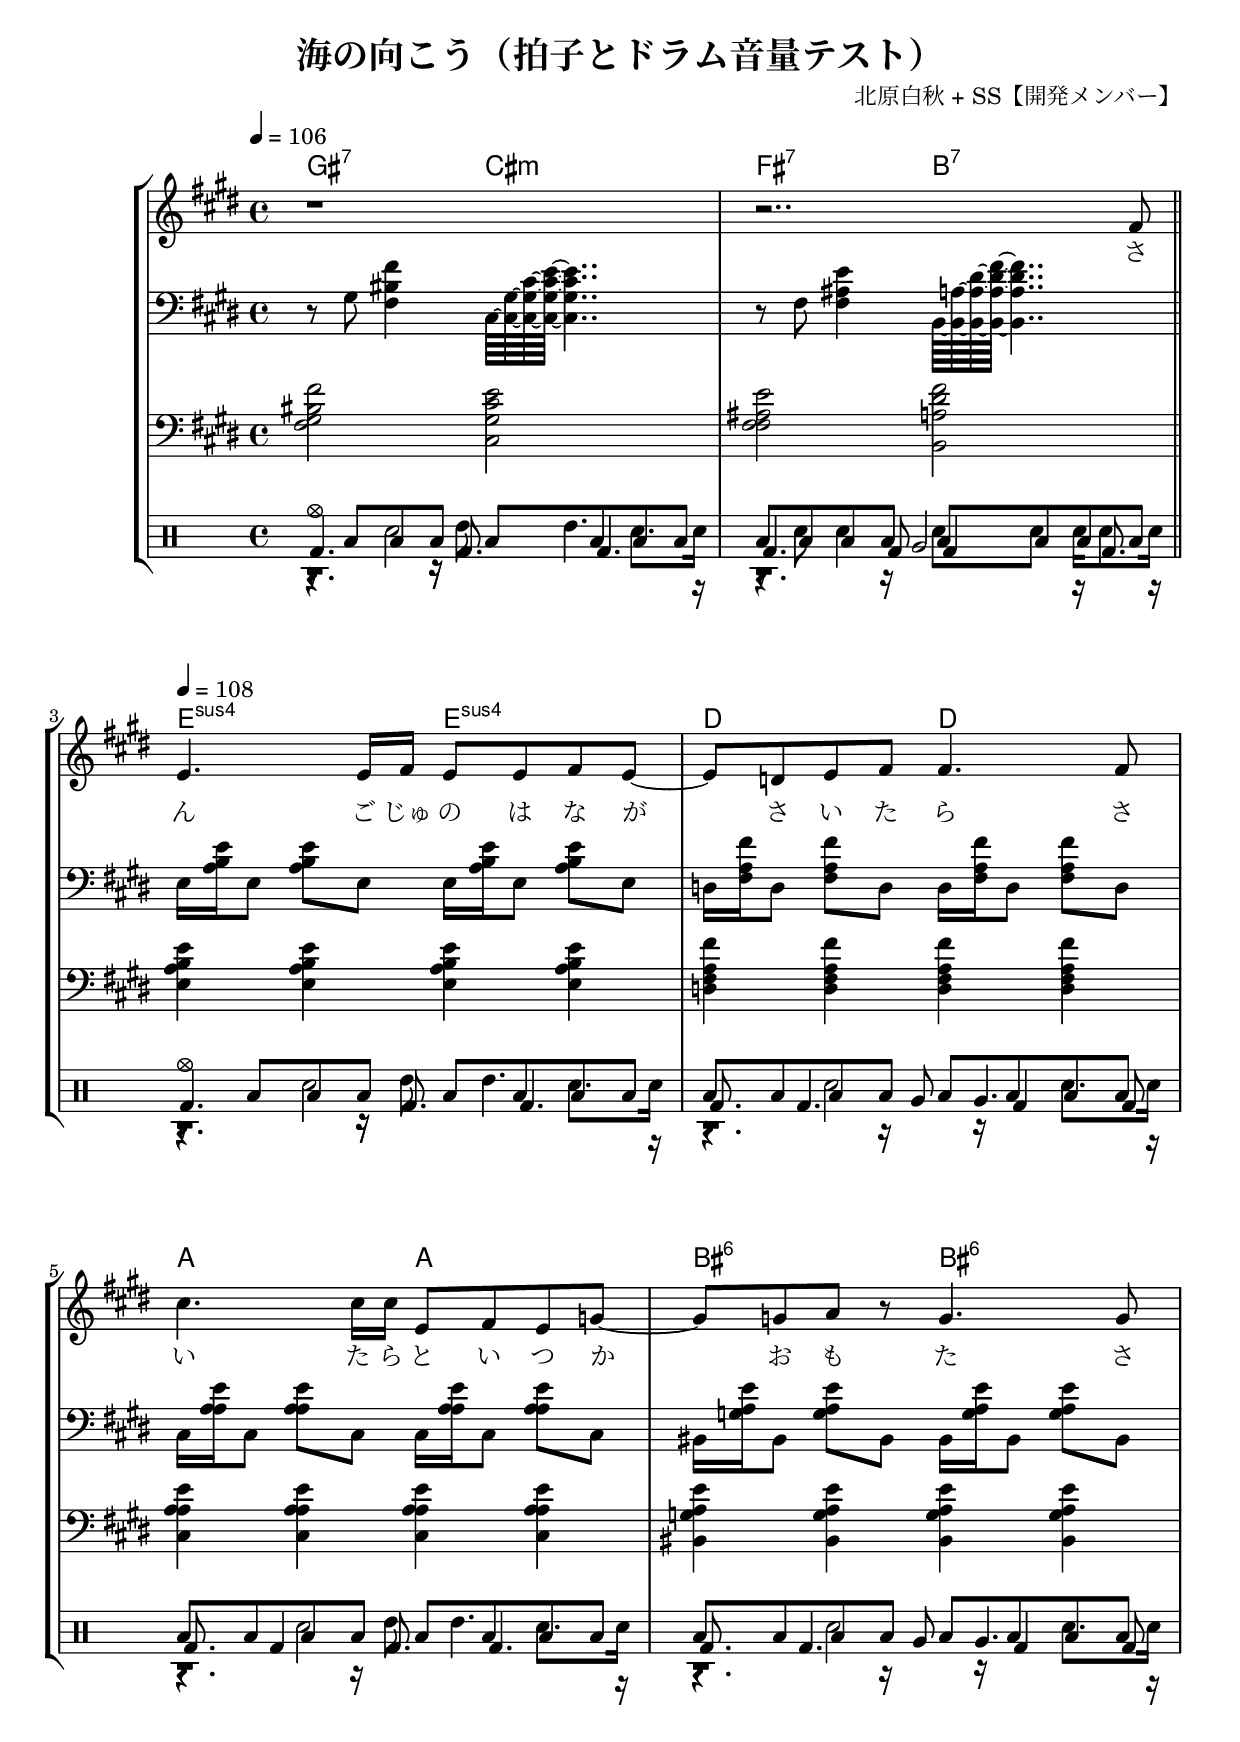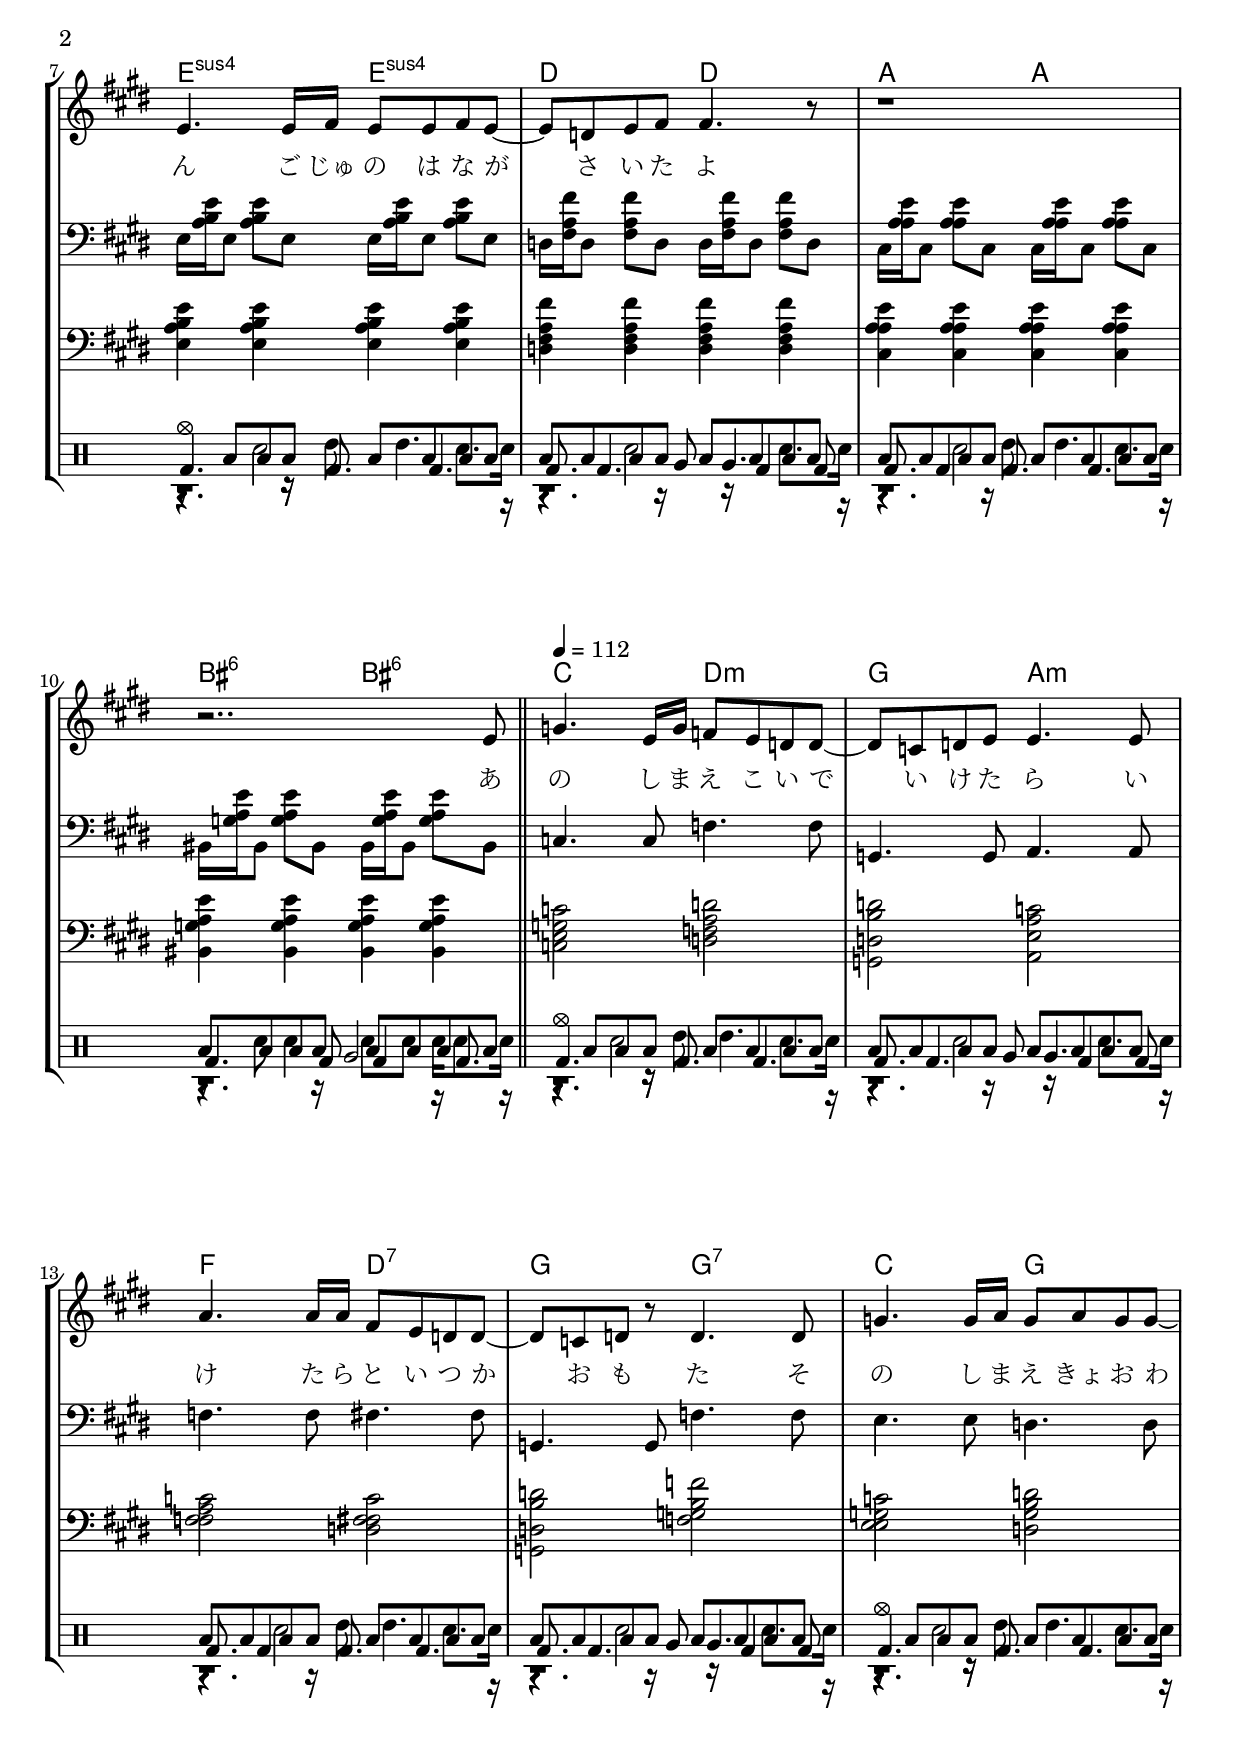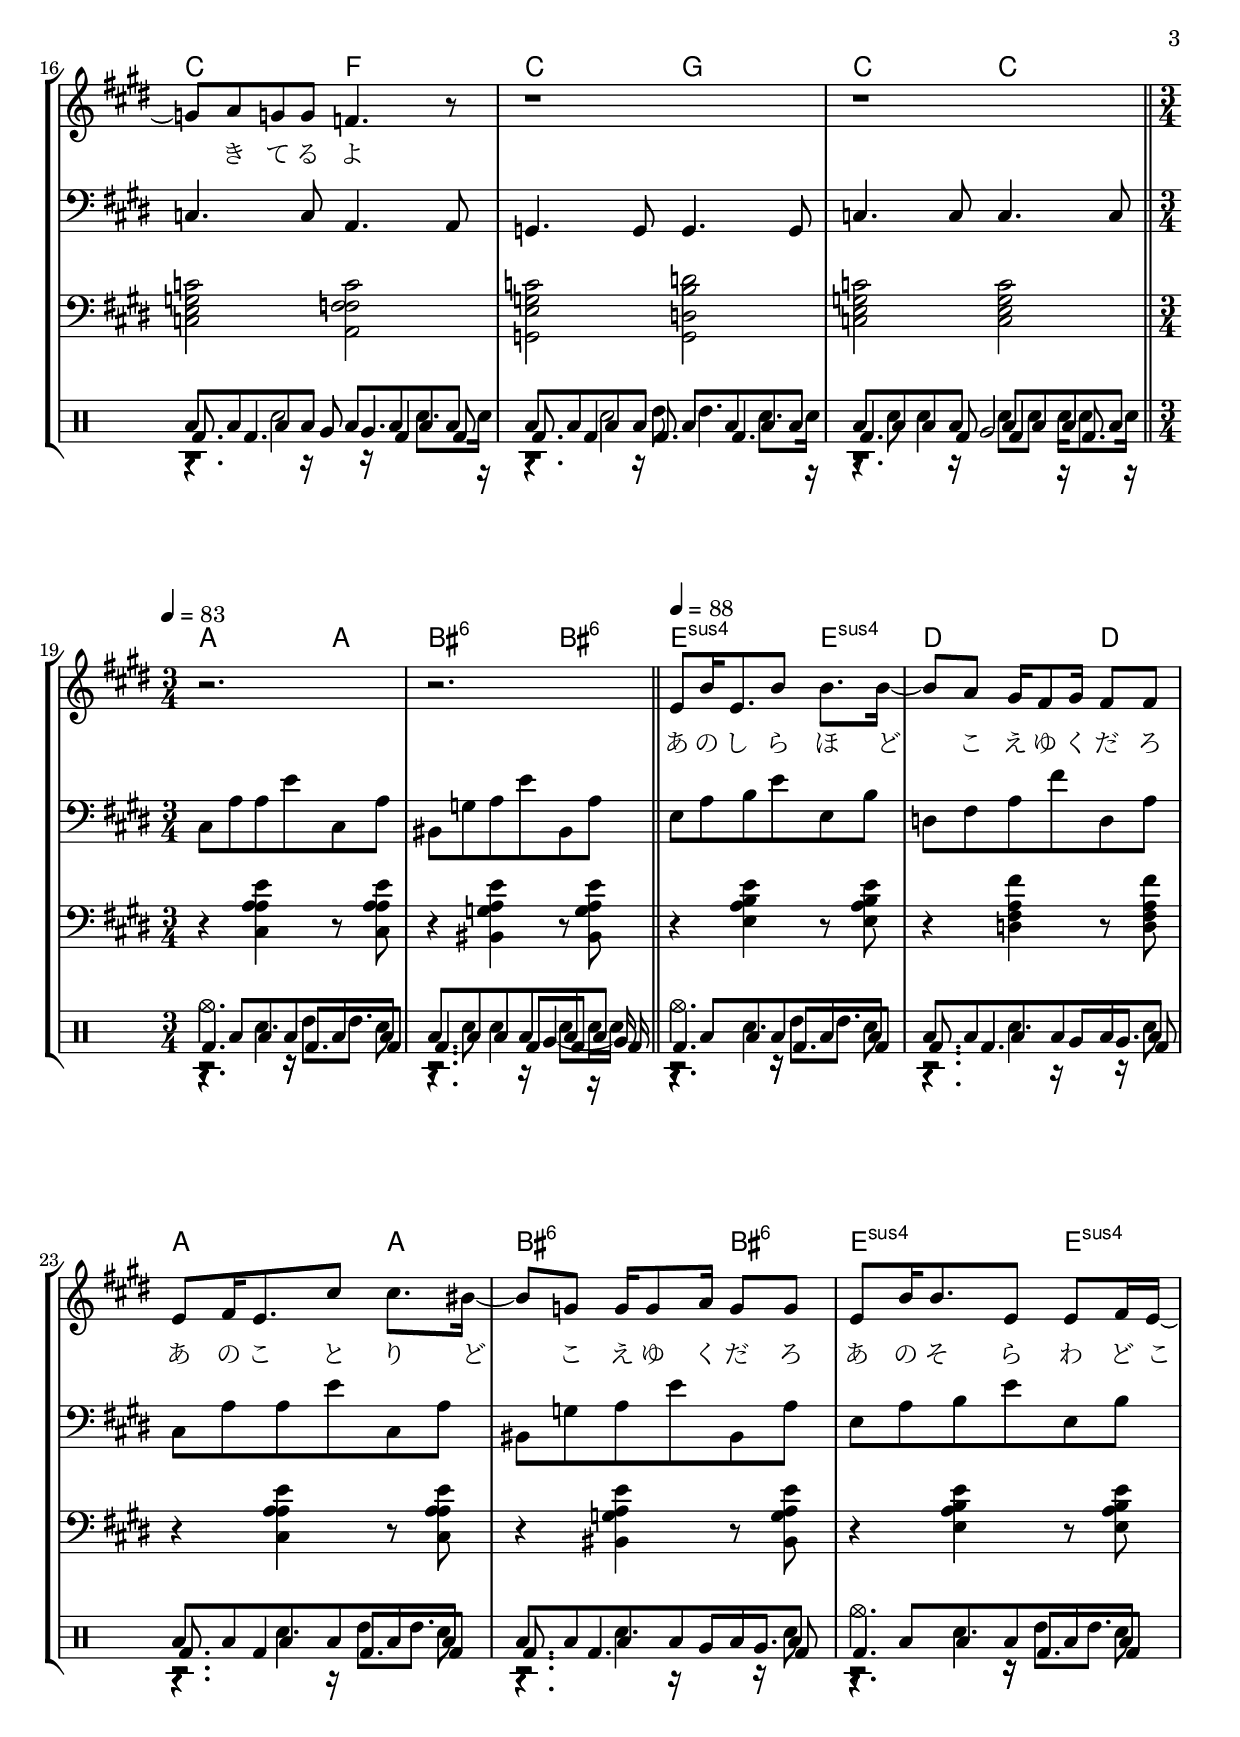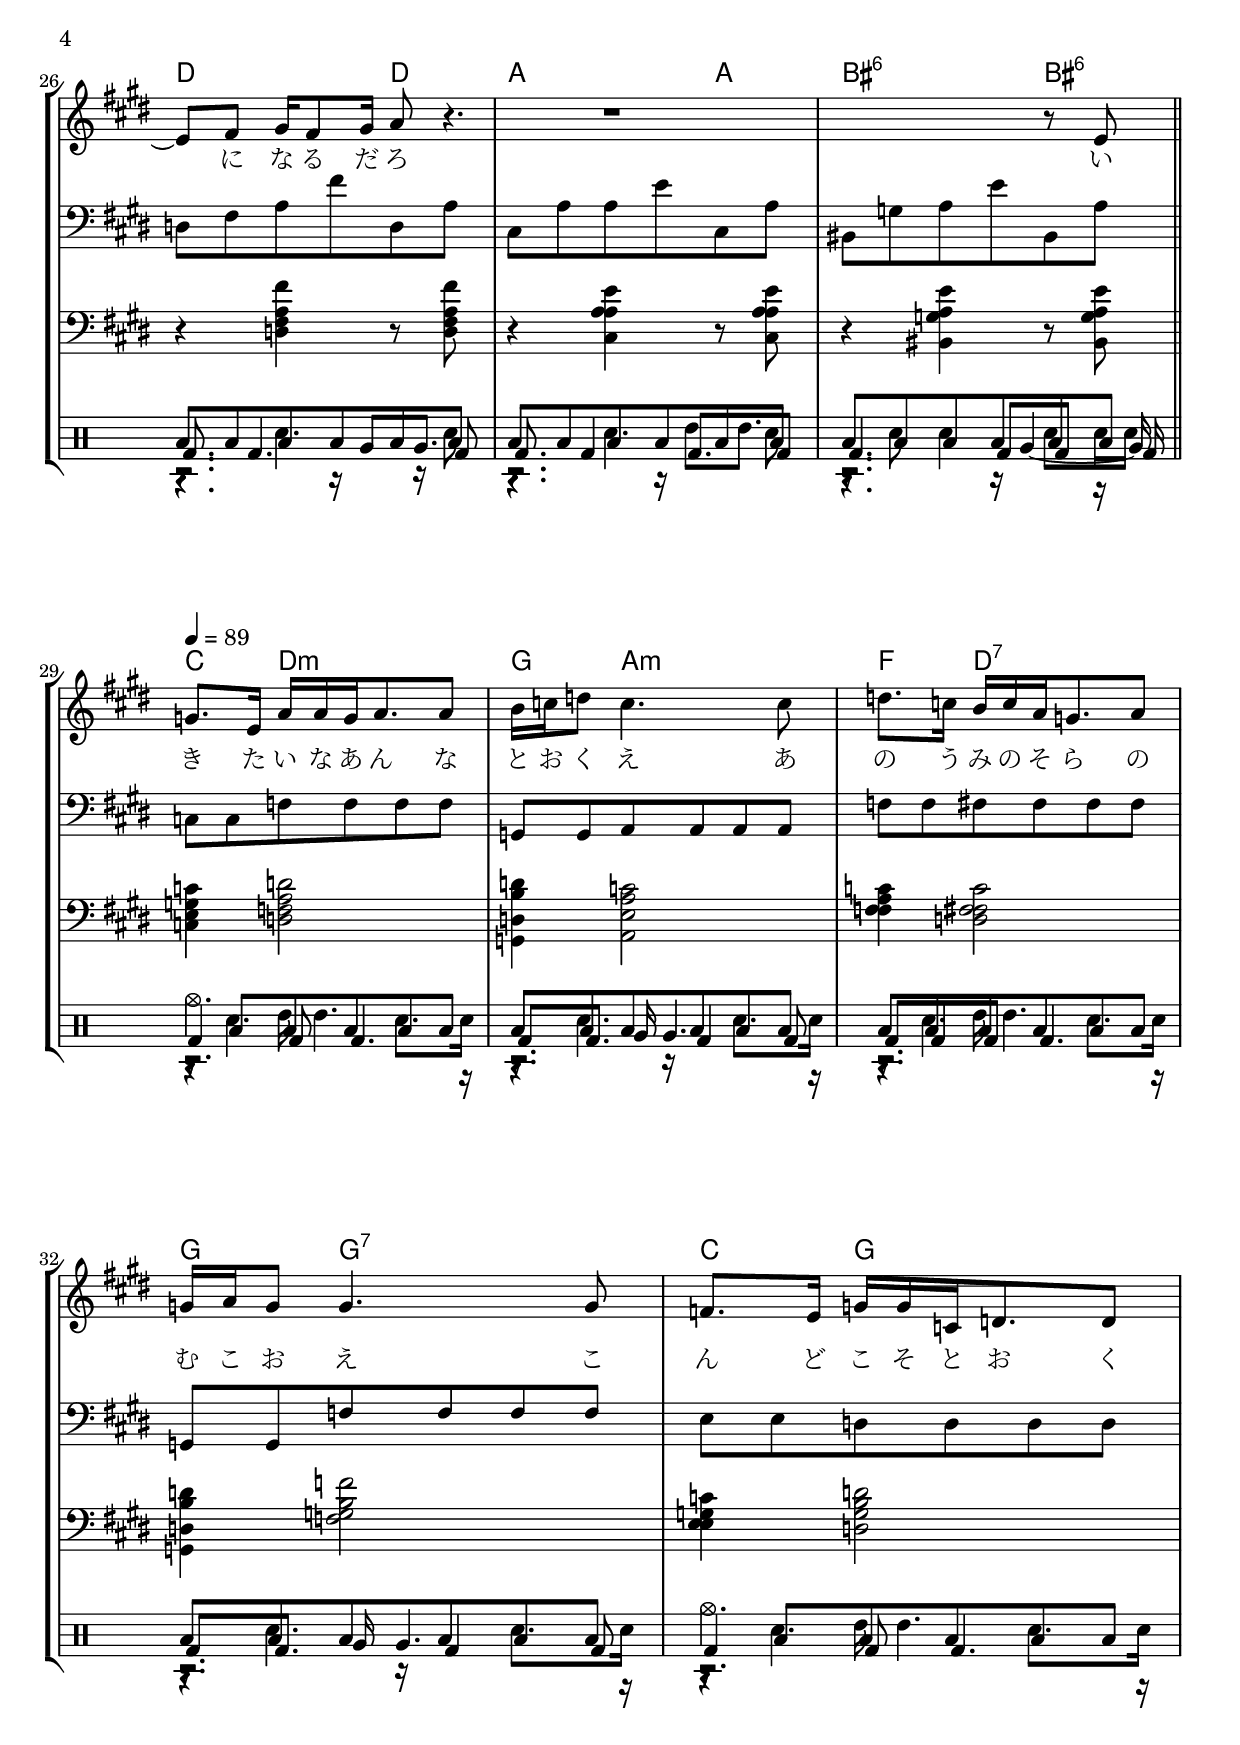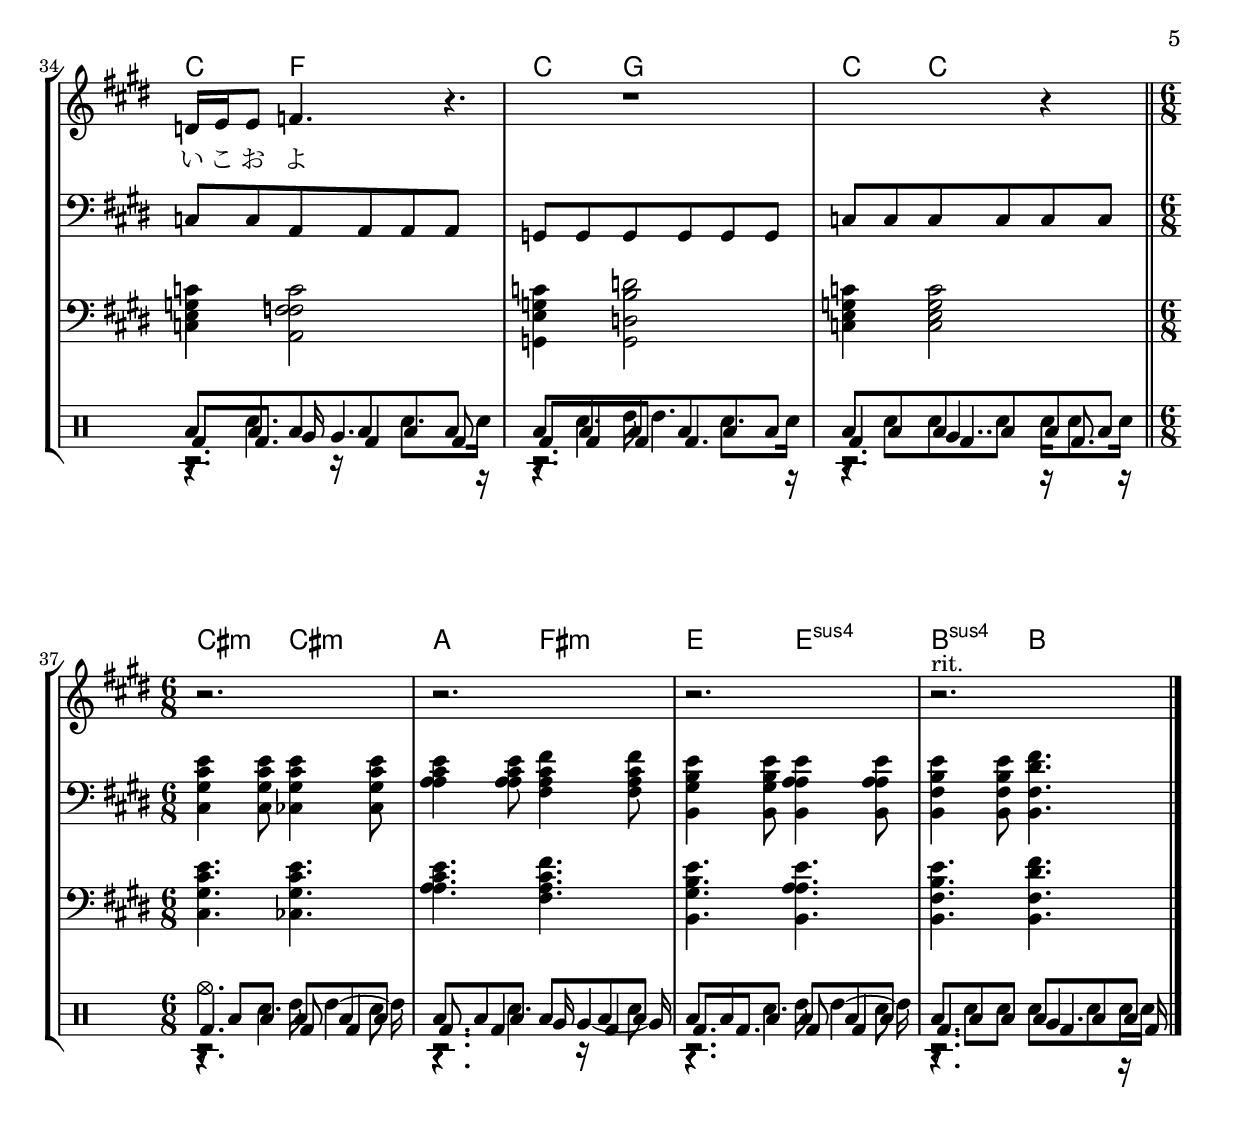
\version "2.12.1"

\header {
	title = \markup {海の向こう（拍子とドラム音量テスト）}
	composer = \markup \center-column {"北原白秋 + SS【開発メンバー】"}
}

harmony = \chordmode {
	gis2:7 cis2:m fis2:7 b2:7 

	e2:sus4 e2:sus4 d2 d2 a2 a2 bis2:6 bis2:6 e2:sus4 e2:sus4 d2 d2 a2 a2 bis2:6 bis2:6 

	c2 d2:m g2 a2:m f2 d2:7 g2 g2:7 c2 g2 c2 f2 c2 g2 c2 c2 

	a2 a4 bis2:6 bis4:6 

	e2:sus4 e4:sus4 d2 d4 a2 a4 bis2:6 bis4:6 e2:sus4 e4:sus4 d2 d4 a2 a4 bis2:6 bis4:6 

	c4 d2:m g4 a2:m f4 d2:7 g4 g2:7 c4 g2 c4 f2 c4 g2 c4 c2 

	cis4.:m cis4.:m a4. fis4.:m e4. e4.:sus4 b4.:sus4 b4. 
}

melody = {
	\key e \major
	\tempo 4 = 106
	r1 | r2.. 
	\set Staff.midiInstrument = #"fss0.35"
	\set Staff.midiMinimumVolume = #0.7
	\set Staff.midiMaximumVolume = #0.9
	fis'8 
		\tempo 4 = 108
e'4.  e'16  fis'16  e'8  e'8  fis'8  e'8~ 
	e'8  d'8  e'8  fis'8  fis'4.  fis'8 
	cis''4.  cis''16  cis''16  e'8  fis'8  e'8  g'8~ 
	g'8  g'8  a'8  r8  g'4.  g'8 
	e'4.  e'16  fis'16  e'8  e'8  fis'8  e'8~ 
	e'8  d'8  e'8  fis'8  fis'4.  	r8 r1 r2.. 	\set Staff.midiInstrument = #"fss0.35"
	\set Staff.midiMinimumVolume = #0.7
	\set Staff.midiMaximumVolume = #0.9
	e'8 
		\tempo 4 = 112
g'4.  e'16  g'16  f'8  e'8  d'8  d'8~ 
	d'8  c'8  d'8  e'8  e'4.  e'8 
	a'4.  a'16  a'16  fis'8  e'8  d'8  d'8~ 
	d'8  c'8  d'8  r8  d'4.  d'8 
	g'4.  g'16  a'16  g'8  a'8  g'8  g'8~ 
	g'8  a'8  g'8  g'8  f'4.  	r8 r1 r1 	\tempo 4 = 83
	r2. | r2.   
	\set Staff.midiInstrument = #"fss0.35"
	\set Staff.midiMinimumVolume = #0.7
	\set Staff.midiMaximumVolume = #0.9
		\tempo 4 = 88
e'8  b'16  e'8.  b'8  b'8.  b'16~ 
	b'8  a'8  gis'16  fis'8  gis'16  fis'8  fis'8 
	e'8  fis'16  e'8.  cis''8  cis''8.  bis'16~ 
	bis'8  g'8  g'16  g'8  a'16  g'8  g'8 
	e'8  b'16  b'8.  e'8  e'8  fis'16  e'16~ 
	e'8  fis'8  gis'16  fis'8  gis'16  a'8  	r4. r1 r8 	\set Staff.midiInstrument = #"fss0.35"
	\set Staff.midiMinimumVolume = #0.7
	\set Staff.midiMaximumVolume = #0.9
	e'8 
		\tempo 4 = 89
g'8.  e'16  a'16  a'16  g'16  a'8.  a'8 
	b'16  c''16  d''8  c''4.  c''8 
	d''8.  c''16  b'16  c''16  a'16  g'8.  a'8 
	g'16  a'16  g'8  g'4.  g'8 
	f'8.  e'16  g'16  g'16  c'16  d'8.  d'8 
	d'16  e'16  e'8  f'4.  	r4. r1 r4 	r2. | r2. | r2. | r2.^"rit." \bar "|."
}

words = \lyricmode {
	
	さ  ん  ご  じゅ  の  は  な  が  さ  い  た  ら  さ  い  た  ら  と  い  つ  か  お  も  た  さ  ん  ご  じゅ  の  は  な  が  さ  い  た  よ  
	あ  の  し  ま  え  こ  い  で  い  け  た  ら  い  け  た  ら  と  い  つ  か  お  も  た  そ  の  し  ま  え  きょ  お  わ  き  て  る  よ  
	
	あ  の  し  ら  ほ  ど  こ  え  ゆ  く  だ  ろ  あ  の  こ  と  り  ど  こ  え  ゆ  く  だ  ろ  あ  の  そ  ら  わ  ど  こ  に  な  る  だ  ろ  
	い  き  た  い  な  あ  ん  な  と  お  く  え  あ  の  う  み  の  そ  ら  の  む  こ  お  え  こ  ん  ど  こ  そ  と  お  く  い  こ  お  よ  
	
}

tempochange = {
	\time 4/4
	\tempo 4 = 106
	r1 | r1 \bar "||"
	\tempo 4 = 108
	r1 | r1 | r1 | r1 | r1 | r1 | r1 | r1 \bar "||"
	\tempo 4 = 112
	r1 | r1 | r1 | r1 | r1 | r1 | r1 | r1 \bar "||"
	\time 3/4
	\tempo 4 = 83
	r2. | r2. \bar "||"
	\tempo 4 = 88
	r2. | r2. | r2. | r2. | r2. | r2. | r2. | r2. \bar "||"
	\tempo 4 = 89
	r2. | r2. | r2. | r2. | r2. | r2. | r2. | r2. \bar "||"
	\time 6/8
	\tempo 4 = 89
	r2. | r2. | r2. | \tempo 4 = 66 r4. \tempo 4 = 59 r4. \bar "|."
}

mainacc = {
	\clef bass
	\set Staff.midiInstrument = #"Acoustic Guitar (nylon)"
	\set Staff.midiMinimumVolume = #0.3
	\set Staff.midiMaximumVolume = #0.6
	\time 4/4
	\key e \major
	\tempo 4 = 106
	r8 gis8 <fis bis fis'>4
	cis64~ <cis~ gis~> <cis~ gis~ cis'~> <cis gis cis' e'>~ <cis gis cis' e'>4..
	r8 fis8 <fis ais e'>4
	b,64~ <b,~ a~> <b,~ a~ dis'~> <b, a dis' fis'>~ <b, a dis' fis'>4..
	\bar "||"

	\set Staff.midiInstrument = #"Acoustic Guitar (nylon)"
	\set Staff.midiMinimumVolume = #0.3
	\set Staff.midiMaximumVolume = #0.6
	\tempo 4 = 108
	e16 <a b e'>16 e8 <a b e'>8 e8
	e16 <a b e'>16 e8 <a b e'>8 e8
	d16 <fis a fis'>16 d8 <fis a fis'>8 d8
	d16 <fis a fis'>16 d8 <fis a fis'>8 d8
	cis16 <a a e'>16 cis8 <a a e'>8 cis8
	cis16 <a a e'>16 cis8 <a a e'>8 cis8
	bis,16 <g a e'>16 bis,8 <g a e'>8 bis,8
	bis,16 <g a e'>16 bis,8 <g a e'>8 bis,8
	e16 <a b e'>16 e8 <a b e'>8 e8
	e16 <a b e'>16 e8 <a b e'>8 e8
	d16 <fis a fis'>16 d8 <fis a fis'>8 d8
	d16 <fis a fis'>16 d8 <fis a fis'>8 d8
	cis16 <a a e'>16 cis8 <a a e'>8 cis8
	cis16 <a a e'>16 cis8 <a a e'>8 cis8
	bis,16 <g a e'>16 bis,8 <g a e'>8 bis,8
	bis,16 <g a e'>16 bis,8 <g a e'>8 bis,8
	\bar "||"

	\set Staff.midiInstrument = #"Electric Guitar (muted)"
	\set Staff.midiMinimumVolume = #0.3
	\set Staff.midiMaximumVolume = #0.6
	\tempo 4 = 112
	c4.c8
	f4.f8
	g,4.g,8
	a,4.a,8
	f4.f8
	fis4.fis8
	g,4.g,8
	f4.f8
	e4.e8
	d4.d8
	c4.c8
	a,4.a,8
	g,4.g,8
	g,4.g,8
	c4.c8
	c4.c8
	\bar "||"

	\set Staff.midiInstrument = #"Acoustic Guitar (nylon)"
	\set Staff.midiMinimumVolume = #0.3
	\set Staff.midiMaximumVolume = #0.6
	\time 3/4
	\tempo 4 = 83
cis8  a8  a8  e'8  cis8  a8  bis,8  g8  a8  e'8  bis,8  a8  \bar "||"

	\set Staff.midiInstrument = #"Acoustic Guitar (nylon)"
	\set Staff.midiMinimumVolume = #0.3
	\set Staff.midiMaximumVolume = #0.6
	\tempo 4 = 88
e8  a8  b8  e'8  e8  b8  d8  fis8  a8  fis'8  d8  a8  cis8  a8  a8  e'8  cis8  a8  bis,8  g8  a8  e'8  bis,8  a8  e8  a8  b8  e'8  e8  b8  d8  fis8  a8  fis'8  d8  a8  cis8  a8  a8  e'8  cis8  a8  bis,8  g8  a8  e'8  bis,8  a8  \bar "||"

	\set Staff.midiInstrument = #"Acoustic Guitar (nylon)"
	\set Staff.midiMinimumVolume = #0.3
	\set Staff.midiMaximumVolume = #0.6
	\tempo 4 = 89
c8  c8  f8  f8  f8  f8  g,8  g,8  a,8  a,8  a,8  a,8  f8  f8  fis8  fis8  fis8  fis8  g,8  g,8  f8  f8  f8  f8  e8  e8  d8  d8  d8  d8  c8  c8  a,8  a,8  a,8  a,8  g,8  g,8  g,8  g,8  g,8  g,8  c8  c8  c8  c8  c8  c8  \bar "||"

	\set Staff.midiInstrument = #"Acoustic Guitar (nylon)"
	\set Staff.midiMinimumVolume = #0.3
	\set Staff.midiMaximumVolume = #0.6
	\time 6/8
<cis gis cis' e'>4  <cis gis cis' e'>8  <ces gis cis' e'>4  <ces gis cis' e'>8  <a a cis' e'>4  <a a cis' e'>8  <fis a cis' fis'>4  <fis a cis' fis'>8  <b, gis b e'>4  <b, gis b e'>8  <b, a a e'>4  <b, a a e'>8  <b, fis b e'>4  <b, fis b e'>8  <b, fis dis' fis'>4.  \bar "|."}

subacc = {
	\clef bass
	\set Staff.midiInstrument = #"Electric Guitar (clean)"
	\set Staff.midiMinimumVolume = #0.3
	\set Staff.midiMaximumVolume = #0.6
	\time 4/4
	\key e \major
	\tempo 4 = 106
	<gis fis bis fis'>2
	<cis gis cis' e'>2
	<fis fis ais e'>2
	<b, a dis' fis'>2
	\bar "||"

	\set Staff.midiInstrument = #"Electric Guitar (clean)"
	\set Staff.midiMinimumVolume = #0.3
	\set Staff.midiMaximumVolume = #0.6
	\tempo 4 = 108
	<e a b e'>4 <e a b e'>4
	<e a b e'>4 <e a b e'>4
	<d fis a fis'>4 <d fis a fis'>4
	<d fis a fis'>4 <d fis a fis'>4
	<cis a a e'>4 <cis a a e'>4
	<cis a a e'>4 <cis a a e'>4
	<bis, g a e'>4 <bis, g a e'>4
	<bis, g a e'>4 <bis, g a e'>4
	<e a b e'>4 <e a b e'>4
	<e a b e'>4 <e a b e'>4
	<d fis a fis'>4 <d fis a fis'>4
	<d fis a fis'>4 <d fis a fis'>4
	<cis a a e'>4 <cis a a e'>4
	<cis a a e'>4 <cis a a e'>4
	<bis, g a e'>4 <bis, g a e'>4
	<bis, g a e'>4 <bis, g a e'>4
	\bar "||"

	\set Staff.midiInstrument = #"Electric Guitar (clean)"
	\set Staff.midiMinimumVolume = #0.3
	\set Staff.midiMaximumVolume = #0.6
	\tempo 4 = 112
	<c e g c'>2
	<f d a d'>2
	<g, d b d'>2
	<a, e a c'>2
	<f f a c'>2
	<fis d fis c'>2
	<g, d b d'>2
	<f g b f'>2
	<e e g c'>2
	<d g b d'>2
	<c e g c'>2
	<a, f f c'>2
	<g, e g c'>2
	<g, d b d'>2
	<c e g c'>2
	<c e g c'>2
	\bar "||"

	\set Staff.midiInstrument = #"Electric Guitar (clean)"
	\set Staff.midiMinimumVolume = #0.3
	\set Staff.midiMaximumVolume = #0.6
	\time 3/4
	\tempo 4 = 83
r4  <cis a a e'>4  r8  <cis a a e'>8  r4  <bis, g a e'>4  r8  <bis, g a e'>8  \bar "||"

	\set Staff.midiInstrument = #"Electric Guitar (clean)"
	\set Staff.midiMinimumVolume = #0.3
	\set Staff.midiMaximumVolume = #0.6
	\tempo 4 = 88
r4  <e a b e'>4  r8  <e a b e'>8  r4  <d fis a fis'>4  r8  <d fis a fis'>8  r4  <cis a a e'>4  r8  <cis a a e'>8  r4  <bis, g a e'>4  r8  <bis, g a e'>8  r4  <e a b e'>4  r8  <e a b e'>8  r4  <d fis a fis'>4  r8  <d fis a fis'>8  r4  <cis a a e'>4  r8  <cis a a e'>8  r4  <bis, g a e'>4  r8  <bis, g a e'>8  \bar "||"

	\set Staff.midiInstrument = #"Electric Guitar (clean)"
	\set Staff.midiMinimumVolume = #0.3
	\set Staff.midiMaximumVolume = #0.6
	\tempo 4 = 89
<c e g c'>4  <f d a d'>2  <g, d b d'>4  <a, e a c'>2  <f f a c'>4  <fis d fis c'>2  <g, d b d'>4  <f g b f'>2  <e e g c'>4  <d g b d'>2  <c e g c'>4  <a, f f c'>2  <g, e g c'>4  <g, d b d'>2  <c e g c'>4  <c e g c'>2  \bar "||"

	\set Staff.midiInstrument = #"Electric Guitar (clean)"
	\set Staff.midiMinimumVolume = #0.3
	\set Staff.midiMaximumVolume = #0.6
	\time 6/8
<cis gis cis' e'>4.  <ces gis cis' e'>4.  <a a cis' e'>4.  <fis a cis' fis'>4.  <b, gis b e'>4.  <b, a a e'>4.  <b, fis b e'>4.  <b, fis dis' fis'>4.  \bar "|."}

percA = {
	\drummode {
	r4 sn2 sn8. sn16  |r8 sn8 sn4 sn8 sn8 sn16 sn8 sn16  \bar "||"
	r4 sn2 sn8. sn16  |r4 sn2 sn8. sn16  |r4 sn2 sn8. sn16  |r4 sn2 sn8. sn16  |r4 sn2 sn8. sn16  |r4 sn2 sn8. sn16  |r4 sn2 sn8. sn16  |r8 sn8 sn4 sn8 sn8 sn16 sn8 sn16  \bar "||"
	r4 sn2 sn8. sn16  |r4 sn2 sn8. sn16  |r4 sn2 sn8. sn16  |r4 sn2 sn8. sn16  |r4 sn2 sn8. sn16  |r4 sn2 sn8. sn16  |r4 sn2 sn8. sn16  |r8 sn8 sn4 sn8 sn8 sn16 sn8 sn16  \bar "||"
	r4  sn4.  sn8  |  r8  sn8  sn4  sn8  sn16  sn16\bar "||"
	r4  sn4.  sn8  |  r4  sn4.  sn8  |  r4  sn4.  sn8  |  r4  sn4.  sn8  |  r4  sn4.  sn8  |  r4  sn4.  sn8  |  r4  sn4.  sn8  |  r8  sn8  sn4  sn8  sn16  sn16\bar "||"
	r8  sn4.  sn8.  sn16  |  r8  sn4.  sn8.  sn16  |  r8  sn4.  sn8.  sn16  |  r8  sn4.  sn8.  sn16  |  r8  sn4.  sn8.  sn16  |  r8  sn4.  sn8.  sn16  |  r8  sn4.  sn8.  sn16  |  r8  sn8  sn8  sn8  sn16  sn8  sn16\bar "||"
	r4  sn4.  sn8  |  r4  sn4.  sn8  |  r4  sn4.  sn8  |  r8  sn8  sn8  sn8  sn8  sn16  sn16\bar "|."
	}
}

percB = {
	\drummode {
	r4. r16 tommh8 tommh4. r16  |r1  \bar "||"
	r4. r16 tommh8 tommh4. r16  |r1  |r4. r16 tommh8 tommh4. r16  |r1  |r4. r16 tommh8 tommh4. r16  |r1  |r4. r16 tommh8 tommh4. r16  |r1  \bar "||"
	r4. r16 tommh8 tommh4. r16  |r1  |r4. r16 tommh8 tommh4. r16  |r1  |r4. r16 tommh8 tommh4. r16  |r1  |r4. r16 tommh8 tommh4. r16  |r1  \bar "||"
	r4.  r16  tommh8  tommh8.  |  r2.\bar "||"
	r4.  r16  tommh8  tommh8.  |  r2.  |  r4.  r16  tommh8  tommh8.  |  r2.  |  r4.  r16  tommh8  tommh8.  |  r2.  |  r4.  r16  tommh8  tommh8.  |  r2.\bar "||"
	r4  tommh16  tommh4.  r16  |  r2.  |  r4  tommh16  tommh4.  r16  |  r2.  |  r4  tommh16  tommh4.  r16  |  r2.  |  r4  tommh16  tommh4.  r16  |  r2.\bar "||"
	r4.  tommh16  tommh4~tommh16  |  r2.  |  r4.  tommh16  tommh4~tommh16  |  r2.\bar "|."
	}
}

percC = {
	\drummode {
	r8 toml8 toml8 toml8 toml8 toml8 toml8 toml8  |toml8 toml8 toml8 toml8 toml8 toml8 toml8 toml8  \bar "||"
	r8 toml8 toml8 toml8 toml8 toml8 toml8 toml8  |toml8 toml8 toml8 toml8 toml8 toml8 toml8 toml8  |toml8 toml8 toml8 toml8 toml8 toml8 toml8 toml8  |toml8 toml8 toml8 toml8 toml8 toml8 toml8 toml8  |r8 toml8 toml8 toml8 toml8 toml8 toml8 toml8  |toml8 toml8 toml8 toml8 toml8 toml8 toml8 toml8  |toml8 toml8 toml8 toml8 toml8 toml8 toml8 toml8  |toml8 toml8 toml8 toml8 toml8 toml8 toml8 toml8  \bar "||"
	r8 toml8 toml8 toml8 toml8 toml8 toml8 toml8  |toml8 toml8 toml8 toml8 toml8 toml8 toml8 toml8  |toml8 toml8 toml8 toml8 toml8 toml8 toml8 toml8  |toml8 toml8 toml8 toml8 toml8 toml8 toml8 toml8  |r8 toml8 toml8 toml8 toml8 toml8 toml8 toml8  |toml8 toml8 toml8 toml8 toml8 toml8 toml8 toml8  |toml8 toml8 toml8 toml8 toml8 toml8 toml8 toml8  |toml8 toml8 toml8 toml8 toml8 toml8 toml8 toml8  \bar "||"
	r8  toml8  toml8  toml8  toml8  toml8  |  toml8  toml8  toml8  toml8  toml8  toml8\bar "||"
	r8  toml8  toml8  toml8  toml8  toml8  |  toml8  toml8  toml8  toml8  toml8  toml8  |  toml8  toml8  toml8  toml8  toml8  toml8  |  toml8  toml8  toml8  toml8  toml8  toml8  |  r8  toml8  toml8  toml8  toml8  toml8  |  toml8  toml8  toml8  toml8  toml8  toml8  |  toml8  toml8  toml8  toml8  toml8  toml8  |  toml8  toml8  toml8  toml8  toml8  toml8\bar "||"
	r8  toml8  toml8  toml8  toml8  toml8  |  toml8  toml8  toml8  toml8  toml8  toml8  |  toml8  toml8  toml8  toml8  toml8  toml8  |  toml8  toml8  toml8  toml8  toml8  toml8  |  r8  toml8  toml8  toml8  toml8  toml8  |  toml8  toml8  toml8  toml8  toml8  toml8  |  toml8  toml8  toml8  toml8  toml8  toml8  |  toml8  toml8  toml8  toml8  toml8  toml8\bar "||"
	r8  toml8  toml8  toml8  toml8  toml8  |  toml8  toml8  toml8  toml8  toml8  toml8  |  toml8  toml8  toml8  toml8  toml8  toml8  |  toml8  toml8  toml8  toml8  toml8  toml8\bar "|."
	}
}

percD = {
	\drummode {
	r1  |r4. r16 tomfh2 r16  \bar "||"
	r1  |r4. r16 tomfh8 tomfh4. r16  |r1  |r4. r16 tomfh8 tomfh4. r16  |r1  |r4. r16 tomfh8 tomfh4. r16  |r1  |r4. r16 tomfh2 r16  \bar "||"
	r1  |r4. r16 tomfh8 tomfh4. r16  |r1  |r4. r16 tomfh8 tomfh4. r16  |r1  |r4. r16 tomfh8 tomfh4. r16  |r1  |r4. r16 tomfh2 r16  \bar "||"
	r2.  |  r4.  r16  tomfh4~tomfh16\bar "||"
	r2.  |  r4.  r16  tomfh8  tomfh8.  |  r2.  |  r4.  r16  tomfh8  tomfh8.  |  r2.  |  r4.  r16  tomfh8  tomfh8.  |  r2.  |  r4.  r16  tomfh4~tomfh16\bar "||"
	r2.  |  r4  tomfh16  tomfh4.  r16  |  r2.  |  r4  tomfh16  tomfh4.  r16  |  r2.  |  r4  tomfh16  tomfh4.  r16  |  r2.  |  r4  tomfh4..  r16\bar "||"
	r2.  |  r4.  tomfh16  tomfh4~tomfh16  |  r2.  |  r4.  tomfh4.\bar "|."
	}
}

percE = {
	\drummode {
	bd4. r16 bd8. bd4.  |bd4. bd8 bd4 r16 bd8.  \bar "||"
	bd4. r16 bd8. bd4.  |bd8. bd4. r16 bd4 bd8  |bd8. bd4 bd8. bd4.  |bd8. bd4. r16 bd4 bd8  |bd4. r16 bd8. bd4.  |bd8. bd4. r16 bd4 bd8  |bd8. bd4 bd8. bd4.  |bd4. bd8 bd4 r16 bd8.  \bar "||"
	bd4. r16 bd8. bd4.  |bd8. bd4. r16 bd4 bd8  |bd8. bd4 bd8. bd4.  |bd8. bd4. r16 bd4 bd8  |bd4. r16 bd8. bd4.  |bd8. bd4. r16 bd4 bd8  |bd8. bd4 bd8. bd4.  |bd4. bd8 bd4 r16 bd8.  \bar "||"
	bd4.  r16  bd8.  bd8  |  bd4.  bd8  bd8  r16  bd16\bar "||"
	bd4.  r16  bd8.  bd8  |  bd8.  bd4.  r16  bd8  |  bd8.  bd4  bd8.  bd8  |  bd8.  bd4.  r16  bd8  |  bd4.  r16  bd8.  bd8  |  bd8.  bd4.  r16  bd8  |  bd8.  bd4  bd8.  bd8  |  bd4.  bd8  bd8  r16  bd16\bar "||"
	bd4  bd8  bd4.  |  bd8  bd8.  r16  bd4  bd8  |  bd8  bd8  bd8  bd4.  |  bd8  bd8.  r16  bd4  bd8  |  bd4  bd8  bd4.  |  bd8  bd8.  r16  bd4  bd8  |  bd8  bd8  bd8  bd4.  |  bd4  bd4  r16  bd8.\bar "||"
	bd4.  bd8  bd4  |  bd8.  bd4  r16  bd4  |  bd8.  bd8.  bd8  bd4  |  bd4.  bd4  r16  bd16\bar "|."
	}
}

percF = {
	\drummode {
	cymc1  |r1 \bar "||"
	cymc1  |r1 |r1 |r1 |cymc1  |r1 |r1 |r1 \bar "||"
	cymc1  |r1 |r1 |r1 |cymc1  |r1 |r1 |r1 \bar "||"
	cymc2.  |  r2.\bar "||"
	cymc2.  |  r2.  |  r2.  |  r2.  |  cymc2.  |  r2.  |  r2.  |  r2.\bar "||"
	cymc2.  |  r2.  |  r2.  |  r2.  |  cymc2.  |  r2.  |  r2.  |  r2.\bar "||"
	cymc2.  |  r2.  |  r2.  |  r2.\bar "|."
	}
}

\score {
	<<
		\new StaffGroup <<
			\new ChordNames {\harmony}
			\new Voice = "melody" {\melody}
			\new Lyrics \lyricsto "melody" \words
			\new Staff = "mainacc" {\mainacc}
			\new Staff = "subacc" {\subacc}
			\new DrumStaff <<
				\new DrumVoice {\percA}
				\new DrumVoice {\percB}
				\new DrumVoice {\percC}
				\new DrumVoice {\percD}
				\new DrumVoice {\percE}
				\new DrumVoice {\percF}
			>>
		>>
	>>
	\layout { }
}
